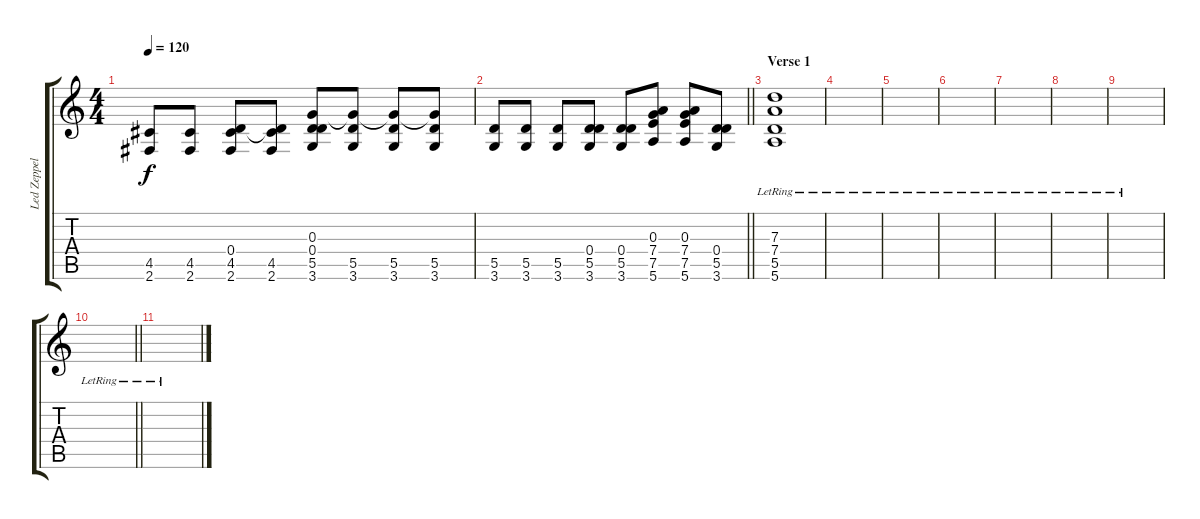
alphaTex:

\track ("Led Zeppelin Tuyay(Clean)" "Led Zeppel") {instrument electricguitarclean}
\staff {score tabs}
\tuning (E4 B3 G3 D3 A2 E2) {hide}
\ts (4 4)
\tempo 120
\clef g2
\ks c
(4.5 2.6).8{dy f} (4.5 2.6).8 (0.4 4.5 2.6).8 (0.4{t} 4.5 2.6).8 (0.3 0.4 5.5 3.6).8 (0.3{t} 5.5 3.6).8 (0.3{t} 5.5 3.6).8 (0.3{t} 5.5 3.6).8 |
\barLineRight lightlight
(5.5 3.6).8 (5.5 3.6).8 (5.5 3.6).8 (0.4 5.5 3.6).8 (0.4 5.5 3.6).8 (0.3 7.4 7.5 5.6).8 (0.3 7.4 7.5 5.6).8 (0.4 5.5 3.6).8 |
\section ("" "Verse 1")
(7.3{lr} 7.4{lr} 5.5{lr} 5.6).1 |
|
|
|
|
|
|
\barLineRight lightlight
|
\section ("" "")
